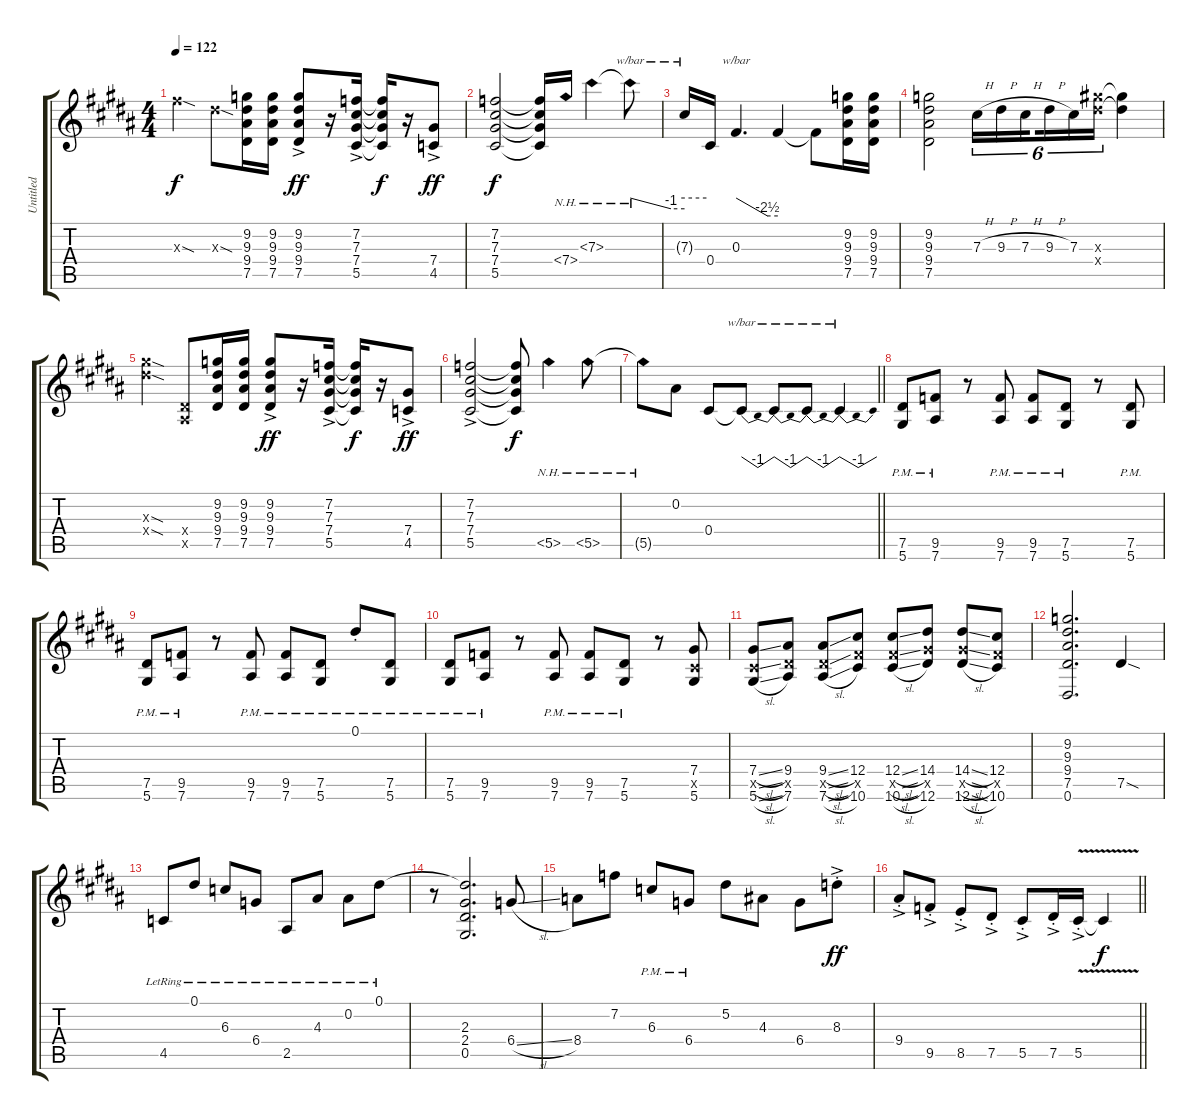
\track ("Untitled" "Untitled") {instrument distortionguitar}
\staff {score tabs}
\tuning (Eb4 Bb3 Gb3 Db3 Ab2 Eb2) {hide}
\ts (4 4)
\tempo 122
\clef g2
\ks g#minor
12.3{sod x}.4{dy f} 9.3{sod x}.8 (9.2 9.3 9.4 7.5).16 (9.2 9.3 9.4 7.5).16 (9.2{ac} 9.3{ac} 9.4{ac} 7.5{ac}).8{dy ff} r.16 (7.2{ac} 7.3{ac} 7.4{ac} 5.5{ac}).16 (7.2{t} 7.3{t} 7.4{t} 5.5{t}).16{dy f} r.16 (7.4{ac} 4.5{ac}).8{dy ff} |
\ks b
(7.2 7.3 7.4 5.5).2{dy f} (7.2{t} 7.3{t} 7.4{t} 5.5{t}).16 7.4{nh}.16 7.3{nh}.4 7.3{nh t}.8{tbe (custom default 0 0 45 -4 60 -4)} |
\ks g#minor
7.3{t}.16{tbe (hold default 0 0 60 0)} 0.4.16 0.3.4{d tbe (custom default 0 0 45 -10 60 -10)} 0.3{t}.4 0.3{t}.8 (9.2 9.3 9.4 7.5).16 (9.2 9.3 9.4 7.5).16 |
(9.2 9.3 9.4 7.5).2 7.3{h}.16{tu (6 4)} 9.3{h}.16{tu (6 4)} 7.3{h}.16{tu (6 4) beam splitsecondary} 9.3{h}.16{tu (6 4)} 7.3.16{tu (6 4)} (14.3{x} 14.4{x}).16{tu (6 4)} (14.3{t} 14.4{t}).4 |
\ks b
(14.3{sod x} 14.4{sod x}).4 (2.4{x} 2.5{x}).8 (9.2 9.3 9.4 7.5).16 (9.2 9.3 9.4 7.5).16 (9.2{ac} 9.3{ac} 9.4{ac} 7.5{ac}).8{dy ff} r.16 (7.2{ac} 7.3{ac} 7.4{ac} 5.5{ac}).16 (7.2{t} 7.3{t} 7.4{t} 5.5{t}).16{dy f} r.16 (7.4{ac} 4.5{ac}).8{dy ff} |
\ks g#minor
(7.2{ac} 7.3{ac} 7.4{ac} 5.5{ac}).2 (7.2{t} 7.3{t} 7.4{t} 5.5{t}).8{dy f} 5.5{nh}.4 5.5{nh}.8 |
\barLineRight lightlight
5.5{nh t}.8 0.2.8 0.4.8 0.4{t}.8{tbe (dip default 0 0 30 -4 60 0)} 0.4{t}.8{tbe (dip default 0 0 30 -4 60 0)} 0.4{t}.8{tbe (dip default 0 0 30 -4 60 0)} 0.4{t}.4{tbe (dip default 0 0 30 -4 60 0)} |
\ks b
(7.5{pm} 5.6{pm}).8 (9.5{pm} 7.6{pm}).8 r.8 (9.5{pm} 7.6{pm}).8 (9.5{pm} 7.6{pm}).8 (7.5{pm} 5.6{pm}).8 r.8 (7.5{pm} 5.6{pm}).8 |
\ks g#minor
(7.5{pm} 5.6{pm}).8 (9.5{pm} 7.6{pm}).8 r.8 (9.5{pm} 7.6{pm}).8 (9.5{pm} 7.6{pm}).8 (7.5{pm} 5.6{pm}).8 0.1{pm st}.8 (7.5{pm} 5.6{pm}).8 |
(7.5{pm} 5.6{pm}).8 (9.5{pm} 7.6{pm}).8 r.8 (9.5{pm} 7.6{pm}).8 (9.5{pm} 7.6{pm}).8 (7.5{pm} 5.6{pm}).8 r.8 (7.4 5.5{x} 5.6).8 |
\ks b
(7.4{sl} 5.5{sl x} 5.6{sl}).8 (9.4 7.5{x} 7.6).8 (9.4{sl} 7.5{sl x} 7.6{sl}).8 (12.4 10.5{x} 10.6).8 (12.4{sl} 10.5{sl x} 10.6{sl}).8 (14.4 12.5{x} 12.6).8 (14.4{sl} 12.5{sl x} 12.6{sl}).8 (12.4 10.5{x} 10.6).8 |
\ks g#minor
(9.2 9.3 9.4 7.5 0.6).2{d} 7.5{sod}.4 |
4.5{lr}.8 0.1{lr}.8 6.3{lr}.8 6.4{lr}.8 2.5{lr}.8 4.3{lr}.8 0.2{lr}.8 0.1{lr}.8 |
\ks b
r.8 (0.1{t} 2.3 2.4 0.5).2{d} 6.4{sl}.8 |
\ks g#minor
8.4.8 7.2.8 6.3{pm}.8 6.4{pm}.8 5.2.8 4.3.8 6.4.8 8.3{ac st}.8{dy ff} |
\barLineRight lightlight
9.4{ac st}.8 9.5{ac st}.8 8.5{ac st}.8 7.5{ac st}.8 5.5{ac st}.8 7.5{ac st}.16 5.5{v ac st}.16 5.5{v t}.4{dy f}
